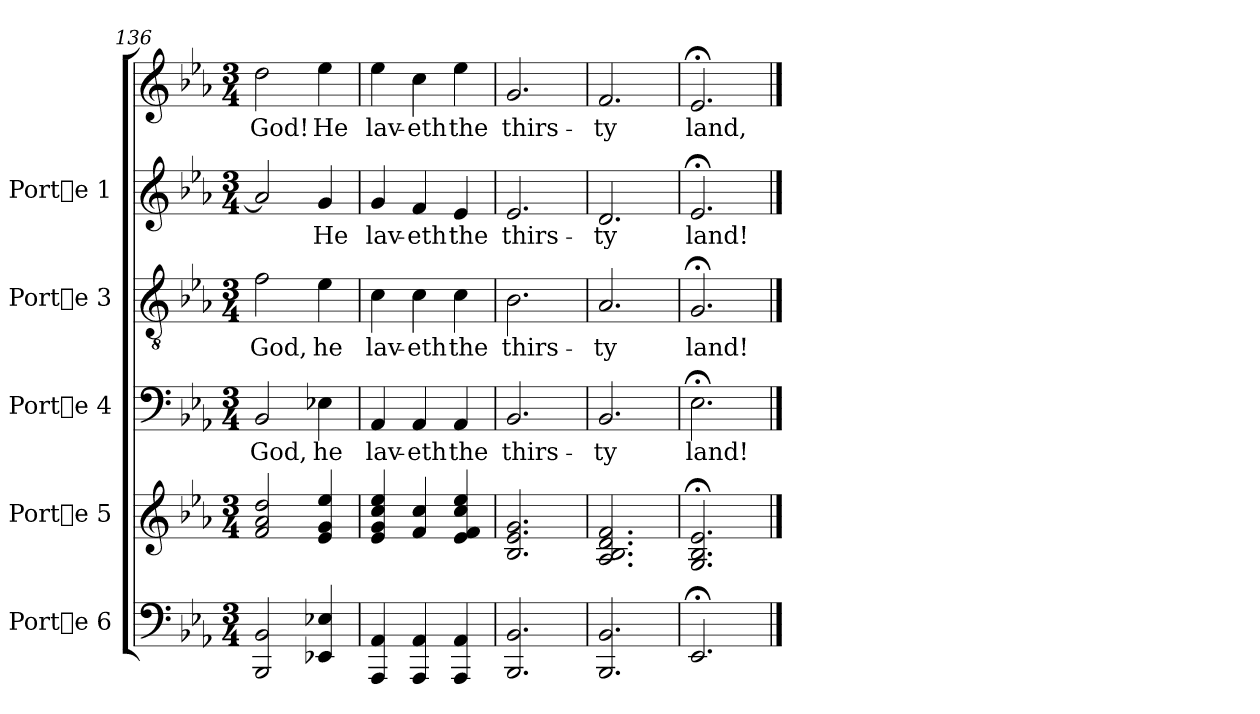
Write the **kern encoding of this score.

**kern	**kern	**kern	**text	**kern	**text	**kern	**text	**kern	**text
*part5	*part4	*part3	*part3	*part2	*part2	*part1	*part1	*part1	*part1
*staff6	*staff5	*staff4	*staff4	*staff3	*staff3	*staff2	*staff2	*staff1	*staff1
*I"Porte 6	*I"Porte 5	*I"Porte 4	*	*I"Porte 3	*	*I"Porte 1	*	*	*
*clefF4	*clefG2	*clefF4	*	*clefGv2	*	*clefG2	*	*clefG2	*
*k[b-e-a-]	*k[b-e-a-]	*k[b-e-a-]	*	*k[b-e-a-]	*	*k[b-e-a-]	*	*k[b-e-a-]	*
*E-:	*E-:	*E-:	*	*E-:	*	*E-:	*	*E-:	*
*M3/4	*M3/4	*M3/4	*	*M3/4	*	*M3/4	*	*M3/4	*
=136	=136	=136	=136	=136	=136	=136	=136	=136	=136
!	!	!	!LO:LY:b	!	!LO:LY:b	!	!LO:LY:b	!	!LO:LY:b
2BB-/ 2BBB-/	2dd/ 2a-/ 2f/	2BB-/	God,	2f\	God,	2a-/]	.	2dd\	God!
!	!	!	!LO:LY:b	!	!LO:LY:b	!	!LO:LY:b	!	!LO:LY:b
4E-X/ 4EE-X/	4ee-/ 4g/ 4e-/	4E-X\	he	4e-\	he	4g/	He	4ee-\	He
=137	=137	=137	=137	=137	=137	=137	=137	=137	=137
!	!	!	!LO:LY:b	!	!LO:LY:b	!	!LO:LY:b	!	!LO:LY:b
4AA-/ 4AAA-/	4ee-/ 4cc/ 4g/ 4e-/	4AA-/	lav-	4c\	lav-	4g/	lav-	4ee-\	lav-
!	!	!	!LO:LY:b	!	!LO:LY:b	!	!LO:LY:b	!	!LO:LY:b
4AA-/ 4AAA-/	4cc/ 4f/	4AA-/	-eth	4c\	-eth	4f/	-eth	4cc\	-eth
!	!	!	!LO:LY:b	!	!LO:LY:b	!	!LO:LY:b	!	!LO:LY:b
4AA-/ 4AAA-/	4ee-/ 4cc/ 4f/ 4e-/	4AA-/	the	4c\	the	4e-/	the	4ee-\	the
=138	=138	=138	=138	=138	=138	=138	=138	=138	=138
!	!	!	!LO:LY:b	!	!LO:LY:b	!	!LO:LY:b	!	!LO:LY:b
2.BB-/ 2.BBB-/	2.g/ 2.e-/ 2.B-/	2.BB-/	thirs-	2.B-\	thirs-	2.e-/	-thirs-	2.g/	thirs-
=139	=139	=139	=139	=139	=139	=139	=139	=139	=139
!	!	!	!LO:LY:b	!	!LO:LY:b	!	!LO:LY:b	!	!LO:LY:b
2.BB-/ 2.BBB-/	2.f/ 2.d/ 2.B-/ 2.A-/	2.BB-/	-ty	2.A-/	-ty	2.d/	ty	2.f/	-ty
!!LO:PB:g=z
=140	=140	=140	=140	=140	=140	=140	=140	=140	=140
!	!	!	!LO:LY:b	!	!LO:LY:b	!	!LO:LY:b	!	!LO:LY:b
2.EE-;</	2.e-/;< 2.B-/;< 2.G/;<	2.E-;<\	land!	2.G;</	land!	2.e-;</	land!	2.e-;</	land,
==	==	==	==	==	==	==	==	==	==
*-	*-	*-	*-	*-	*-	*-	*-	*-	*-
